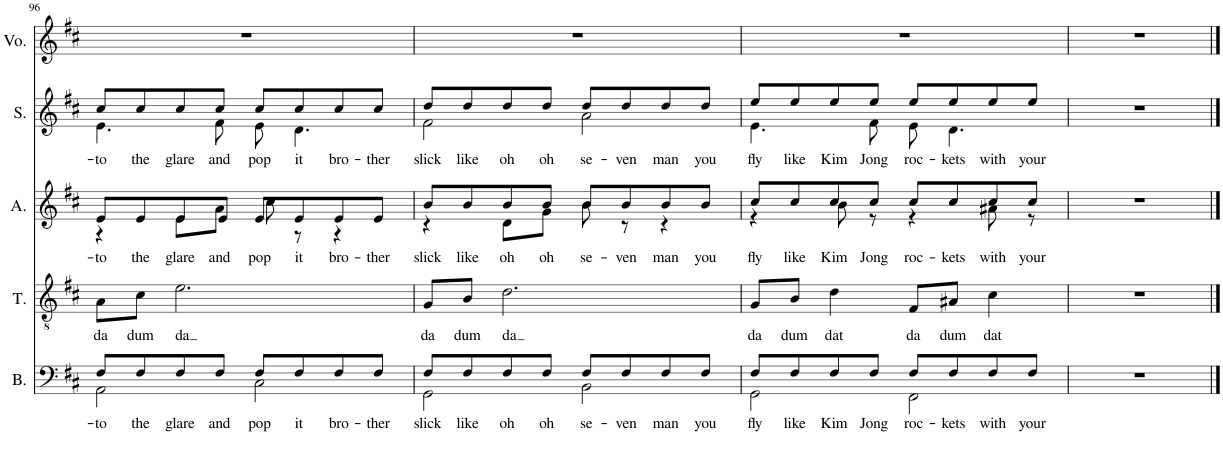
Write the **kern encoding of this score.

**kern	**text	**kern	**text	**kern	**text	**kern	**text	**kern
*part5	*part5	*part4	*part4	*part3	*part3	*part2	*part2	*part1
*staff5	*staff5	*staff4	*staff4	*staff3	*staff3	*staff2	*staff2	*staff1
*I"Bass	*	*I"Tenor	*	*I"Alto	*	*I"Soprano	*	*I"Voice
*I'B.	*	*I'T.	*	*I'A.	*	*I'S.	*	*I'Vo.
!!LO:PB:g=z
*clefF4	*	*clefGv2	*	*clefG2	*	*clefG2	*	*clefG2
*k[f#c#]	*	*k[f#c#]	*	*k[f#c#]	*	*k[f#c#]	*	*k[f#c#]
*M4/4	*	*M4/4	*	*M4/4	*	*M4/4	*	*M4/4
=96	=96	=96	=96	=96	=96	=96	=96	=96
!	!LO:LY:b	!	!LO:LY:b	!	!LO:LY:b	!	!LO:LY:b	!
*^	*	*	*	*^	*	*^	*	*
8F#/L	2AA\	-to	8A\L	da	8e/L	4r	-to	8cc#/L	4.e\	-to	1r
!	!	!LO:LY:b	!	!LO:LY:b	!	!	!LO:LY:b	!	!	!LO:LY:b	!
8F#/	.	the	8c#\J	dum	8e/	.	the	8cc#/	.	the	.
!	!	!LO:LY:b	!	!LO:LY:b	!	!	!LO:LY:b	!	!	!LO:LY:b	!
8F#/	.	glare	2.e\	da	8e/	8e\L	glare	8cc#/	.	glare	.
!	!	!LO:LY:b	!	!	!	!	!LO:LY:b	!	!	!LO:LY:b	!
8F#/J	.	and	.	.	8e/J	8a\J	and	8cc#/J	8f#\	and	.
!	!	!LO:LY:b	!	!	!	!	!LO:LY:b	!	!	!LO:LY:b	!
8F#/L	2C#\	pop	.	.	8e/L	8cc#\	pop	8cc#/L	8e\	pop	.
!	!	!LO:LY:b	!	!	!	!	!LO:LY:b	!	!	!LO:LY:b	!
8F#/	.	it	.	.	8e/	8r	it	8cc#/	4.d\	it	.
!	!	!LO:LY:b	!	!	!	!	!LO:LY:b	!	!	!LO:LY:b	!
8F#/	.	bro-	.	.	8e/	4r	bro-	8cc#/	.	bro-	.
!	!	!LO:LY:b	!	!	!	!	!LO:LY:b	!	!	!LO:LY:b	!
8F#/J	.	-ther	.	.	8e/J	.	-ther	8cc#/J	.	-ther	.
=97	=97	=97	=97	=97	=97	=97	=97	=97	=97	=97	=97
!	!	!LO:LY:b	!	!LO:LY:b	!	!	!LO:LY:b	!	!	!LO:LY:b	!
8F#/L	2GG\	slick	8G/L	da	8b/L	4r	slick	8dd/L	2f#\	slick	1r
!	!	!LO:LY:b	!	!LO:LY:b	!	!	!LO:LY:b	!	!	!LO:LY:b	!
8F#/	.	like	8B/J	dum	8b/	.	like	8dd/	.	like	.
!	!	!LO:LY:b	!	!LO:LY:b	!	!	!LO:LY:b	!	!	!LO:LY:b	!
8F#/	.	oh	2.d\	da	8b/	8d\L	oh	8dd/	.	oh	.
!	!	!LO:LY:b	!	!	!	!	!LO:LY:b	!	!	!LO:LY:b	!
8F#/J	.	oh	.	.	8b/J	8g\J	oh	8dd/J	.	oh	.
!	!	!LO:LY:b	!	!	!	!	!LO:LY:b	!	!	!LO:LY:b	!
8F#/L	2BB\	se-	.	.	8b/L	8b\	se-	8dd/L	2a\	se-	.
!	!	!LO:LY:b	!	!	!	!	!LO:LY:b	!	!	!LO:LY:b	!
8F#/	.	-ven	.	.	8b/	8r	-ven	8dd/	.	-ven	.
!	!	!LO:LY:b	!	!	!	!	!LO:LY:b	!	!	!LO:LY:b	!
8F#/	.	man	.	.	8b/	4r	man	8dd/	.	man	.
!	!	!LO:LY:b	!	!	!	!	!LO:LY:b	!	!	!LO:LY:b	!
8F#/J	.	you	.	.	8b/J	.	you	8dd/J	.	you	.
=98	=98	=98	=98	=98	=98	=98	=98	=98	=98	=98	=98
!	!	!LO:LY:b	!	!LO:LY:b	!	!	!LO:LY:b	!	!	!LO:LY:b	!
8F#/L	2GG\	fly	8G/L	da	8cc#/L	4r	fly	8ee/L	4.e\	fly	1r
!	!	!LO:LY:b	!	!LO:LY:b	!	!	!LO:LY:b	!	!	!LO:LY:b	!
8F#/	.	like	8B/J	dum	8cc#/	.	like	8ee/	.	like	.
!	!	!LO:LY:b	!	!LO:LY:b	!	!	!LO:LY:b	!	!	!LO:LY:b	!
8F#/	.	Kim	4d\	dat	8cc#/	8b\	Kim	8ee/	.	Kim	.
!	!	!LO:LY:b	!	!	!	!	!LO:LY:b	!	!	!LO:LY:b	!
8F#/J	.	Jong	.	.	8cc#/J	8r	Jong	8ee/J	8f#\	Jong	.
!	!	!LO:LY:b	!	!LO:LY:b	!	!	!LO:LY:b	!	!	!LO:LY:b	!
8F#/L	2FF#\	roc-	8F#/L	da	8cc#/L	4r	roc-	8ee/L	8e\	roc-	.
!	!	!LO:LY:b	!	!LO:LY:b	!	!	!LO:LY:b	!	!	!LO:LY:b	!
8F#/	.	-kets	8A#X/J	dum	8cc#/	.	-kets	8ee/	4.d\	-kets	.
!	!	!LO:LY:b	!	!LO:LY:b	!	!	!LO:LY:b	!	!	!LO:LY:b	!
8F#/	.	with	4c#\	dat	8cc#/	8a#X\	with	8ee/	.	with	.
!	!	!LO:LY:b	!	!	!	!	!LO:LY:b	!	!	!LO:LY:b	!
8F#/J	.	your	.	.	8cc#/J	8r	your	8ee/J	.	your	.
*	*	*	*	*	*v	*v	*	*	*	*	*
*v	*v	*	*	*	*	*	*v	*v	*	*
=99	=99	=99	=99	=99	=99	=99	=99	=99
1r	.	1r	.	1r	.	1r	.	1r
==	==	==	==	==	==	==	==	==
*-	*-	*-	*-	*-	*-	*-	*-	*-
